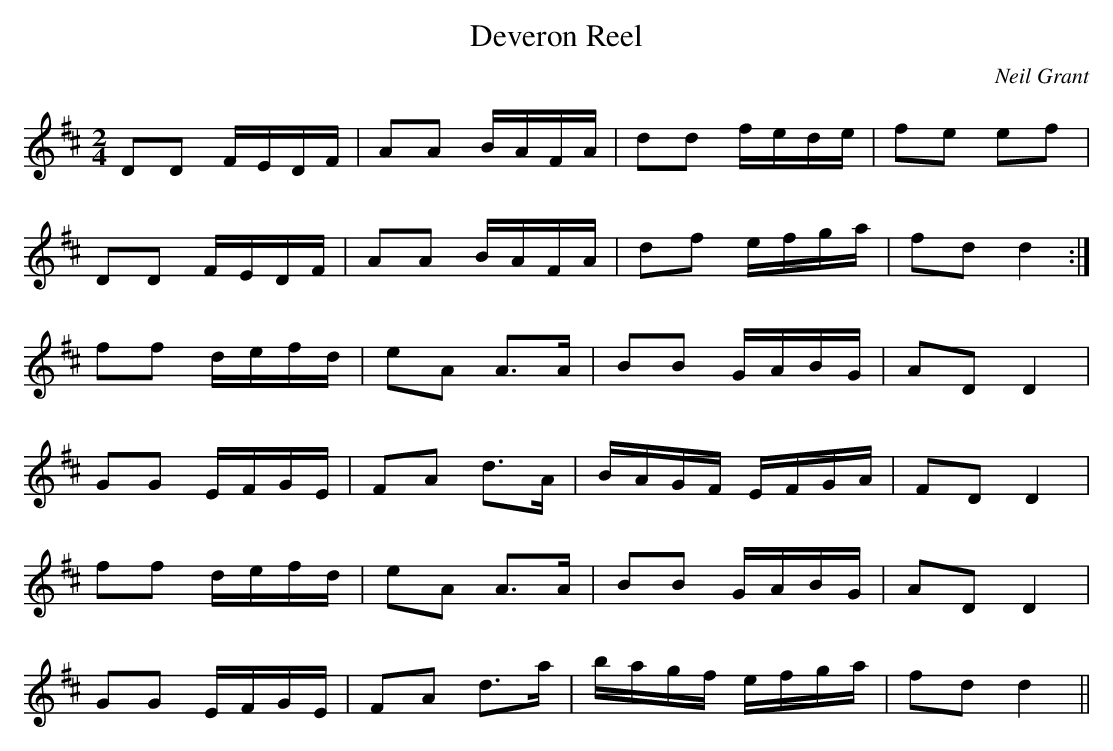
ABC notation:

X:1
T:Deveron Reel
C:Neil Grant
M:2/4
L:1/8
K:D
DD F/E/D/F/ | AA B/A/F/A/ | dd       f/e/d/e/ | fe ef  |
DD F/E/D/F/ | AA B/A/F/A/ | df       e/f/g/a/ | fd d2 :|
ff d/e/f/d/ | eA A>A      | BB       G/A/B/G/ | AD D2  |
GG E/F/G/E/ | FA d>A      | B/A/G/F/ E/F/G/A/ | FD D2  |
ff d/e/f/d/ | eA A>A      | BB       G/A/B/G/ | AD D2  |
GG E/F/G/E/ | FA d>a      | b/a/g/f/ e/f/g/a/ | fd d2 ||
